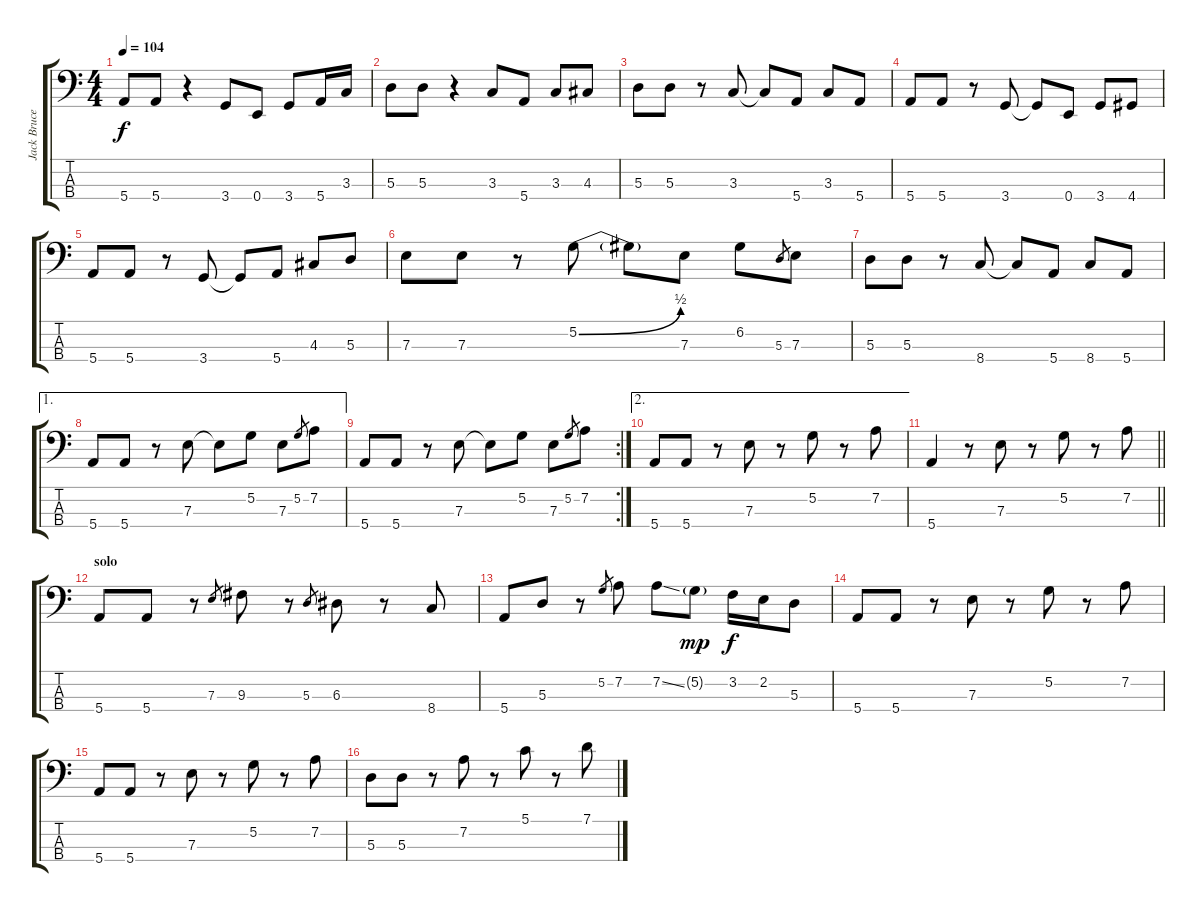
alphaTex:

\track ("Jack Bruce" "Jack Bruce") {instrument electricbassfinger}
\staff {score tabs}
\tuning (G2 D2 A1 E1) {hide}
\ts (4 4)
\tempo 104
\clef f4
\ks c
5.4.8{dy f} 5.4.8 r.4 3.4.8 0.4.8 3.4.8 5.4.16 3.3.16 |
5.3.8 5.3.8 r.4 3.3.8 5.4.8 3.3.8 4.3.8 |
5.3.8 5.3.8 r.8 3.3.8 3.3{t}.8 5.4.8 3.3.8 5.4.8 |
5.4.8 5.4.8 r.8 3.4.8 3.4{t}.8 0.4.8 3.4.8 4.4.8 |
5.4.8 5.4.8 r.8 3.4.8 3.4{t}.8 5.4.8 4.3.8 5.3.8 |
7.3.8 7.3.8 r.8 5.2{be (bend 0 0 60 2)}.8 5.2{t}.8 7.3.8 6.2.8 5.3.8{gr} 7.3.8 |
5.3.8 5.3.8 r.8 8.4.8 8.4{t}.8 5.4.8 8.4.8 5.4.8 |
\ae 1
5.4.8 5.4.8 r.8 7.3.8 7.3{t}.8 5.2.8 7.3.8 5.2.8{gr} 7.2.8 |
\rc 2
5.4.8 5.4.8 r.8 7.3.8 7.3{t}.8 5.2.8 7.3.8 5.2.8{gr} 7.2.8 |
\ae 2
5.4.8 5.4.8 r.8 7.3.8 r.8 5.2.8 r.8 7.2.8 |
\barLineRight lightlight
5.4.4 r.8 7.3.8 r.8 5.2.8 r.8 7.2.8 |
\section ("" "solo")
5.4.8 5.4.8 r.8 7.3.8{gr} 9.3.8 r.8 5.3.8{gr} 6.3.8 r.8 8.4.8 |
5.4.8 5.3.8 r.8 5.2.8{gr} 7.2.8 7.2{ss}.8 5.2{g}.8{dy mp} 3.2.16{dy f} 2.2.16 5.3.8 |
5.4.8 5.4.8 r.8 7.3.8 r.8 5.2.8 r.8 7.2.8 |
5.4.8 5.4.8 r.8 7.3.8 r.8 5.2.8 r.8 7.2.8 |
5.3.8 5.3.8 r.8 7.2.8 r.8 5.1.8 r.8 7.1.8
